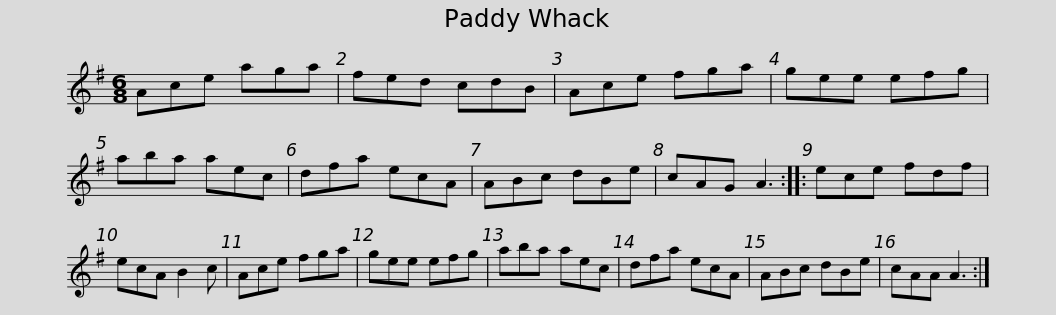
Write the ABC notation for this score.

X:1
L:1/8
M:6/8
I:linebreak $
K:G
V:1 treble
V:1
 Ace aga | fed cdB | Ace fga | gee efg | aba aec | %5
 dfa ecA | ABc dBe |$ cAG A3 :: ece fdf | ecA B2 c | %10
 Ace fga | gee efg | aba aec | dfa ecA |$ ABc dBe | %15
 cAA A3 :| %16
